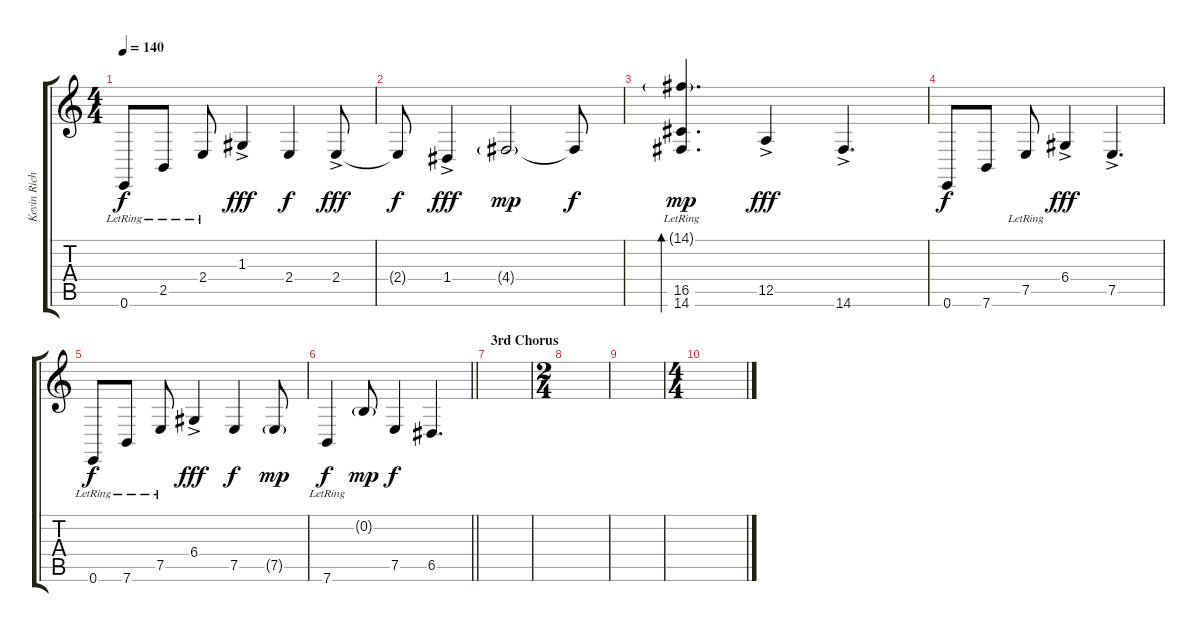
\track ("Kevin Richardson - Piano" "Kevin Rich") {instrument brightacousticpiano}
\staff {score tabs}
\tuning (E4 B3 G3 D3 A2 E2) {hide}
\ts (4 4)
\tempo 140
\clef g2
\ks c
0.6{lr}.8{dy f} 2.5{lr}.8 2.4{lr}.8 1.3{ac}.4{dy fff} 2.4.4{dy f} 2.4{ac}.8{dy fff} |
2.4{t}.8{dy f} 1.4{ac}.4{dy fff} 4.4{g}.2{dy mp} 4.4{t}.8{dy f} |
(14.1{g lr} 16.5{lr} 14.6{lr}).4{d bd 480 dy mp} 12.5{ac}.4{dy fff} 14.6{ac}.4{d} |
0.6.8{dy f} 7.6.8 7.5{lr}.8 6.4{ac}.4{dy fff} 7.5{ac}.4{d} |
0.6{lr}.8{dy f} 7.6{lr}.8 7.5{lr}.8 6.4{ac}.4{dy fff} 7.5.4{dy f} 7.5{g}.8{dy mp} |
\barLineRight lightlight
7.6{lr}.4{dy f volume 8} 0.2{g}.8{dy mp} 7.5.4{dy f} 6.5.4{d} |
\section ("" "3rd Chorus")
|
\ts (2 4)
|
|
\ts (4 4)
